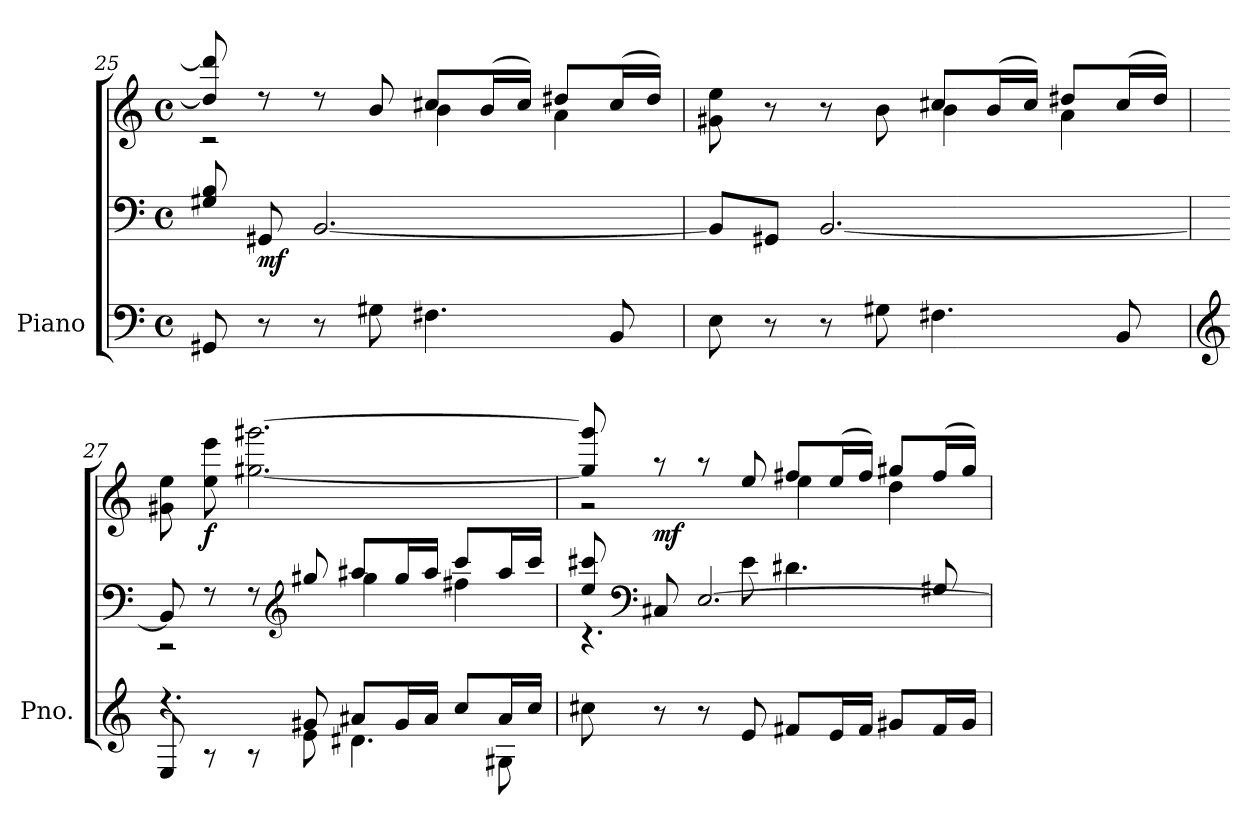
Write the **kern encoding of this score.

**kern	**kern	**kern	**dynam
*part1	*part1	*part1	*part1
*staff3	*staff2	*staff1	*staff1/2/3
*I"Piano	*	*	*
*I'Pno.	*	*	*
!!LO:LB:g=z
*clefF4	*clefF4	*clefG2	*
*k[]	*k[]	*k[]	*
*M4/4	*M4/4	*M4/4	*
*met(c)	*met(c)	*met(c)	*
=25	=25	=25	=25
*	*	*^	*
8GG#X/	8G#X/ 8B/	8dd#/] 8ddd#/]	2r	.
!	!	!	!	!LO:DY:b=2
8r	8GG#X/	8r	.	mf
8r	[2.BB/	8r	.	.
8G#X\	.	8b/	.	.
4.F#X\	.	8cc#X/L	4b\	.
.	.	(>16b/L	.	.
.	.	16cc#/JJ)	.	.
.	.	8dd#X/L	4a\	.
8BB/	.	(>16cc#/L	.	.
.	.	16dd#/JJ)	.	.
=26	=26	=26	=26	=26
8E\	8BB/L]	8g#X\ 8ee\	2ryy	.
8r	8GG#X/J	8r	.	.
8r	[2.BB/	8r	.	.
8G#X\	.	8b\	.	.
4.F#X\	.	8cc#X/L	4b\	.
.	.	(>16b/L	.	.
.	.	16cc#/JJ)	.	.
.	.	8dd#X/L	4a\	.
8BB/	.	(>16cc#/L	.	.
.	.	16dd#/JJ)	.	.
*	*	*v	*v	*
=27	=27	=27	=27
*clefG2	*	*	*
*^	*^	*	*
4.r	8E/	8BB/]	2r	8g#X\ 8ee\	.
!	!	!	!	!	!LO:DY:b
.	8r	8r	.	8ee\ 8eee\	f
.	8r	8r	.	[2.gg#X\ [2.ggg#X\	.
*	*	*clefG2	*	*	*
8g#X/	8e\	8gg#X/	.	.	.
8a#X/L	4.d#X\	8aa#X/L	4gg#\	.	.
16g#/L	.	16gg#/L	.	.	.
16a#/JJ	.	16aa#/JJ	.	.	.
8cc/L	.	8ccc/L	4ff#X\	.	.
16a#/L	8G#X\	16aa#/L	.	.	.
16cc/JJ	.	16ccc/JJ	.	.	.
*v	*v	*	*	*	*
!!LO:LB:g=z
=28	=28	=28	=28	=28
*	*	*	*^	*
8cc#X\	8ee/ 8ccc#X/	4.r	8gg#/] 8ggg#/]	2r	.
*	*clefF4	*	*	*	*
!	!	!	!	!	!LO:DY:b
8r	8C#X/	.	8r	.	mf
8r	[2.E/	.	8r	.	.
8e/	.	8e\	8ee/	.	.
8f#X/L	.	4.d#X\	8ff#X/L	4ee\	.
16e/L	.	.	(>16ee/L	.	.
16f#/JJ	.	.	16ff#/JJ)	.	.
8g#X/L	.	.	8gg#X/L	4dd\	.
16f#/L	.	8G#X/	(>16ff#/L	.	.
16g#/JJ	.	.	16gg#/JJ)	.	.
*	*v	*v	*	*	*
*	*	*v	*v	*
=	=	=	=
*-	*-	*-	*-
